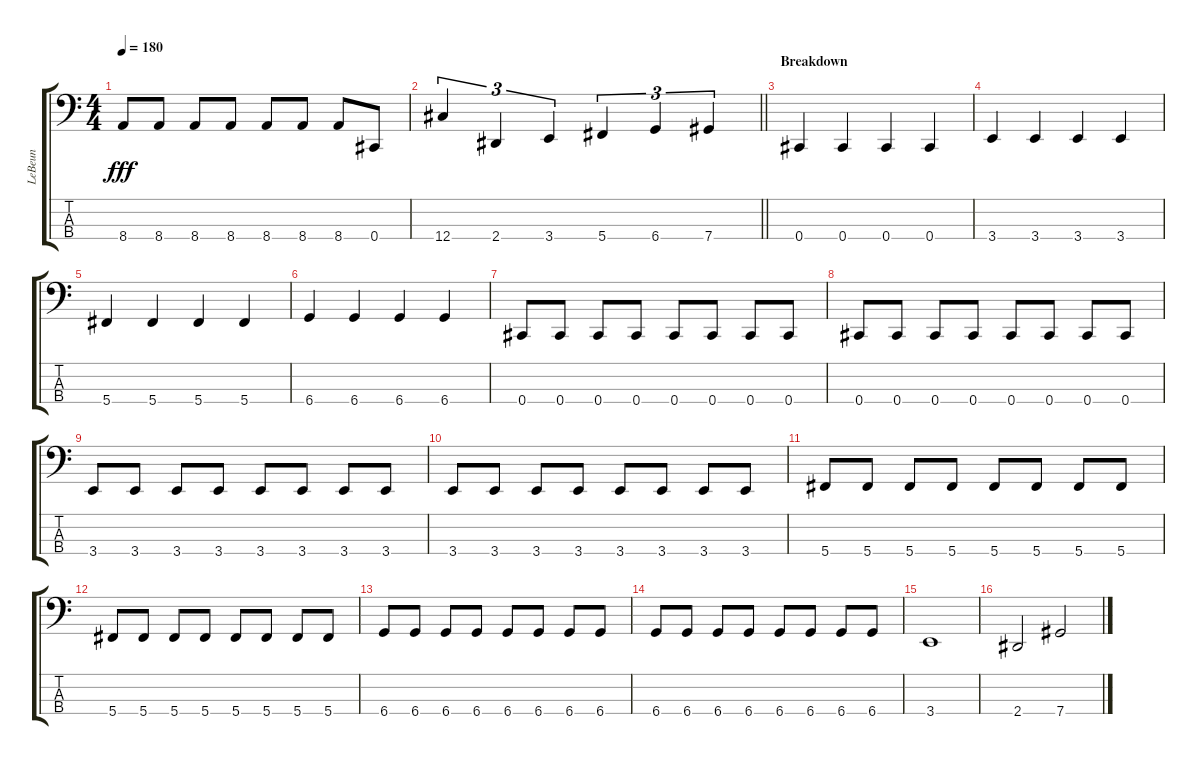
\track ("LeBeun" "LeBeun") {instrument electricbassfinger}
\staff {score tabs}
\tuning (Gb2 Db2 Ab1 Db1) {hide}
\ts (4 4)
\tempo 180
\clef f4
\ks c
8.4.8{dy fff} 8.4.8 8.4.8 8.4.8 8.4.8 8.4.8 8.4.8 0.4.8 |
\barLineRight lightlight
12.4.4{tu (3 2)} 2.4.4{tu (3 2)} 3.4.4{tu (3 2)} 5.4.4{tu (3 2)} 6.4.4{tu (3 2)} 7.4.4{tu (3 2)} |
\section ("" "Breakdown")
0.4.4 0.4.4 0.4.4 0.4.4 |
3.4.4 3.4.4 3.4.4 3.4.4 |
5.4.4 5.4.4 5.4.4 5.4.4 |
6.4.4 6.4.4 6.4.4 6.4.4 |
0.4.8 0.4.8 0.4.8 0.4.8 0.4.8 0.4.8 0.4.8 0.4.8 |
0.4.8 0.4.8 0.4.8 0.4.8 0.4.8 0.4.8 0.4.8 0.4.8 |
3.4.8 3.4.8 3.4.8 3.4.8 3.4.8 3.4.8 3.4.8 3.4.8 |
3.4.8 3.4.8 3.4.8 3.4.8 3.4.8 3.4.8 3.4.8 3.4.8 |
5.4.8 5.4.8 5.4.8 5.4.8 5.4.8 5.4.8 5.4.8 5.4.8 |
5.4.8 5.4.8 5.4.8 5.4.8 5.4.8 5.4.8 5.4.8 5.4.8 |
6.4.8 6.4.8 6.4.8 6.4.8 6.4.8 6.4.8 6.4.8 6.4.8 |
6.4.8 6.4.8 6.4.8 6.4.8 6.4.8 6.4.8 6.4.8 6.4.8 |
3.4.1 |
2.4.2 7.4.2
